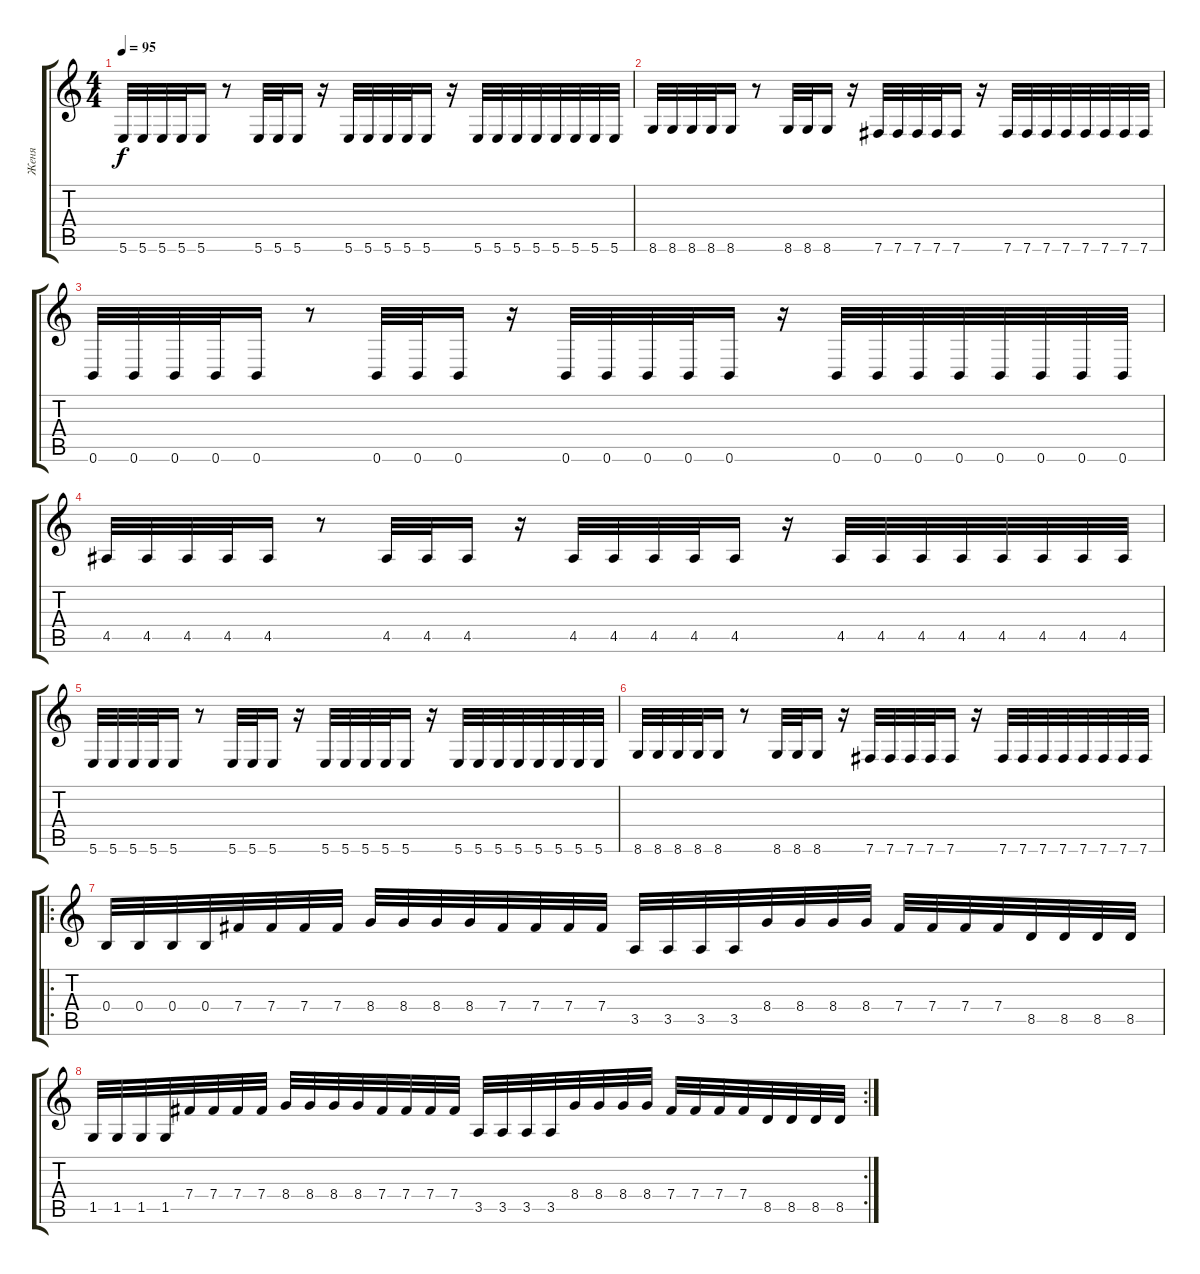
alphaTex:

\track ("Женя" "Женя") {instrument distortionguitar}
\staff {score tabs}
\tuning (Db4 Ab3 E3 B2 Gb2 B1) {hide}
\ts (4 4)
\tempo 95
\clef g2
\ks c
5.6.32{dy f} 5.6.32 5.6.32 5.6.32 5.6.16 r.8 5.6.32 5.6.32 5.6.16 r.16 5.6.32 5.6.32 5.6.32 5.6.32 5.6.16 r.16 5.6.32 5.6.32 5.6.32 5.6.32 5.6.32 5.6.32 5.6.32 5.6.32 |
8.6.32 8.6.32 8.6.32 8.6.32 8.6.16 r.8 8.6.32 8.6.32 8.6.16 r.16 7.6.32 7.6.32 7.6.32 7.6.32 7.6.16 r.16 7.6.32 7.6.32 7.6.32 7.6.32 7.6.32 7.6.32 7.6.32 7.6.32 |
0.6.32 0.6.32 0.6.32 0.6.32 0.6.16 r.8 0.6.32 0.6.32 0.6.16 r.16 0.6.32 0.6.32 0.6.32 0.6.32 0.6.16 r.16 0.6.32 0.6.32 0.6.32 0.6.32 0.6.32 0.6.32 0.6.32 0.6.32 |
4.5.32 4.5.32 4.5.32 4.5.32 4.5.16 r.8 4.5.32 4.5.32 4.5.16 r.16 4.5.32 4.5.32 4.5.32 4.5.32 4.5.16 r.16 4.5.32 4.5.32 4.5.32 4.5.32 4.5.32 4.5.32 4.5.32 4.5.32 |
5.6.32 5.6.32 5.6.32 5.6.32 5.6.16 r.8 5.6.32 5.6.32 5.6.16 r.16 5.6.32 5.6.32 5.6.32 5.6.32 5.6.16 r.16 5.6.32 5.6.32 5.6.32 5.6.32 5.6.32 5.6.32 5.6.32 5.6.32 |
8.6.32 8.6.32 8.6.32 8.6.32 8.6.16 r.8 8.6.32 8.6.32 8.6.16 r.16 7.6.32 7.6.32 7.6.32 7.6.32 7.6.16 r.16 7.6.32 7.6.32 7.6.32 7.6.32 7.6.32 7.6.32 7.6.32 7.6.32 |
\ro
0.4.32 0.4.32 0.4.32 0.4.32 7.4.32 7.4.32 7.4.32 7.4.32 8.4.32 8.4.32 8.4.32 8.4.32 7.4.32 7.4.32 7.4.32 7.4.32 3.5.32 3.5.32 3.5.32 3.5.32 8.4.32 8.4.32 8.4.32 8.4.32 7.4.32 7.4.32 7.4.32 7.4.32 8.5.32 8.5.32 8.5.32 8.5.32 |
\rc 2
1.5.32 1.5.32 1.5.32 1.5.32 7.4.32 7.4.32 7.4.32 7.4.32 8.4.32 8.4.32 8.4.32 8.4.32 7.4.32 7.4.32 7.4.32 7.4.32 3.5.32 3.5.32 3.5.32 3.5.32 8.4.32 8.4.32 8.4.32 8.4.32 7.4.32 7.4.32 7.4.32 7.4.32 8.5.32 8.5.32 8.5.32 8.5.32
